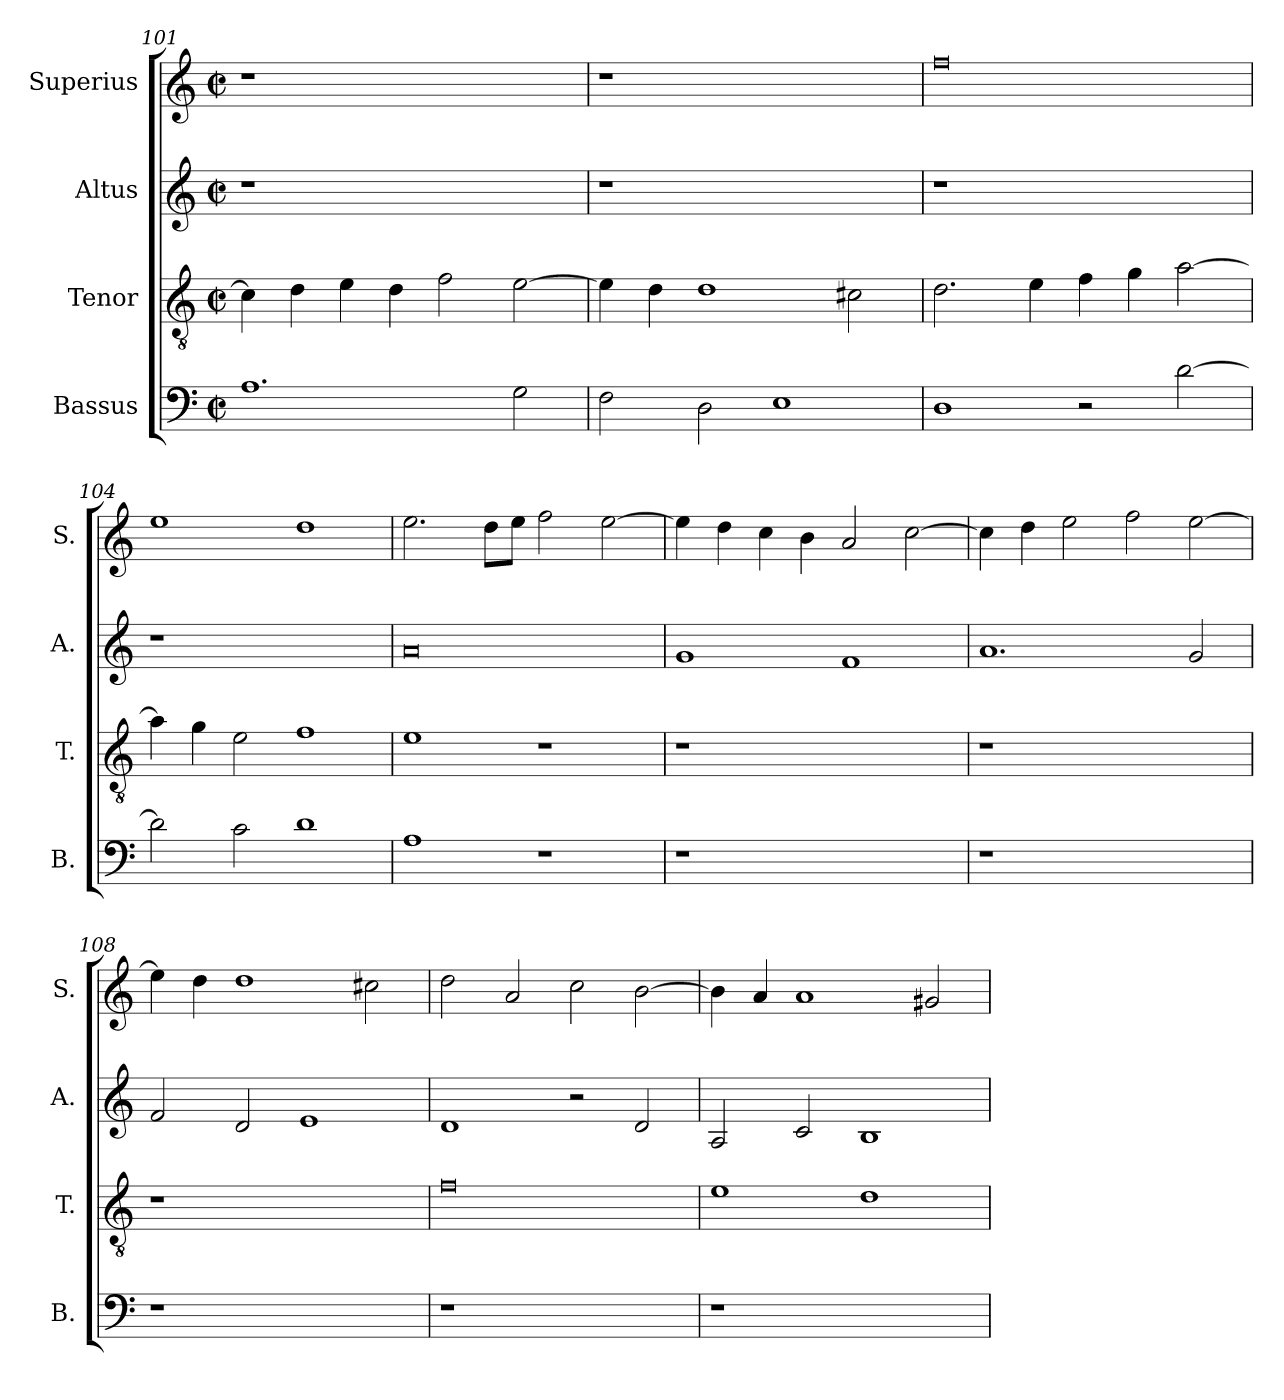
**kern	**kern	**kern	**kern
*part4	*part3	*part2	*part1
*staff4	*staff3	*staff2	*staff1
*I"Bassus	*I"Tenor	*I"Altus	*I"Superius
*I'B.	*I'T.	*I'A.	*I'S.
*clefF4	*clefGv2	*clefG2	*clefG2
*	*ITrd7c12	*	*
*k[]	*k[]	*k[]	*k[]
*C:	*C:	*C:	*C:
*M2/2	*M2/2	*M2/2	*M2/2
*met(c|)	*met(c|)	*met(c|)	*met(c|)
=101	=101	=101	=101
!	!	!LO:N:vis=1	!LO:N:vis=1
1.Ai	4Ci\]	1r	1r
.	4Di\	.	.
.	4Ei\	.	.
.	4Di\	.	.
.	2Fi\	1ryy	1ryy
2Gi\	[>2Ei\	.	.
!!LO:LB:g=z
=102	=102	=102	=102
!	!	!LO:N:vis=1	!LO:N:vis=1
2Fi\	4Ei\]	1r	1r
.	4Di\	.	.
2Di\	1Di	.	.
1Ei	.	1ryy	1ryy
.	2C#Xi\	.	.
=103	=103	=103	=103
!	!	!LO:N:vis=1	!
1Di	2.Di\	1r	0ffi
.	4Ei\	.	.
2r	4Fi\	1ryy	.
.	4Gi\	.	.
[>2di\	[>2Ai\	.	.
=104	=104	=104	=104
!	!	!LO:N:vis=1	!
2di\]	4Ai\]	1r	1eei
.	4Gi\	.	.
2ci\	2Ei\	.	.
1di	1Fi	1ryy	1ddi
=105	=105	=105	=105
1Ai	1Ei	0ai	2.eei\
.	.	.	8ddi\L
.	.	.	8eei\J
1r	1r	.	2ffi\
.	.	.	[>2eei\
=106	=106	=106	=106
!LO:N:vis=1	!LO:N:vis=1	!	!
1r	1r	1gi	4eei\]
.	.	.	4ddi\
.	.	.	4cci\
.	.	.	4bi\
1ryy	1ryy	1fi	2ai/
.	.	.	[>2cci\
!!LO:PB:g=z
=107	=107	=107	=107
!LO:N:vis=1	!LO:N:vis=1	!	!
1r	1r	1.ai	4cci\]
.	.	.	4ddi\
.	.	.	2eei\
1ryy	1ryy	.	2ffi\
.	.	2gi/	[>2eei\
=108	=108	=108	=108
!LO:N:vis=1	!LO:N:vis=1	!	!
1r	1r	2fi/	4eei\]
.	.	.	4ddi\
.	.	2di/	1ddi
1ryy	1ryy	1ei	.
.	.	.	2cc#Xi\
=109	=109	=109	=109
!LO:N:vis=1	!	!	!
1r	0Fi	1di	2ddi\
.	.	.	2ai/
1ryy	.	2r	2cci\
.	.	2di/	[>2bi\
=110	=110	=110	=110
!LO:N:vis=1	!	!	!
1r	1Ei	2Ai/	4bi\]
.	.	.	4ai/
.	.	2ci/	1ai
1ryy	1Di	1Bi	.
.	.	.	2g#Xi/
=	=	=	=
*-	*-	*-	*-
